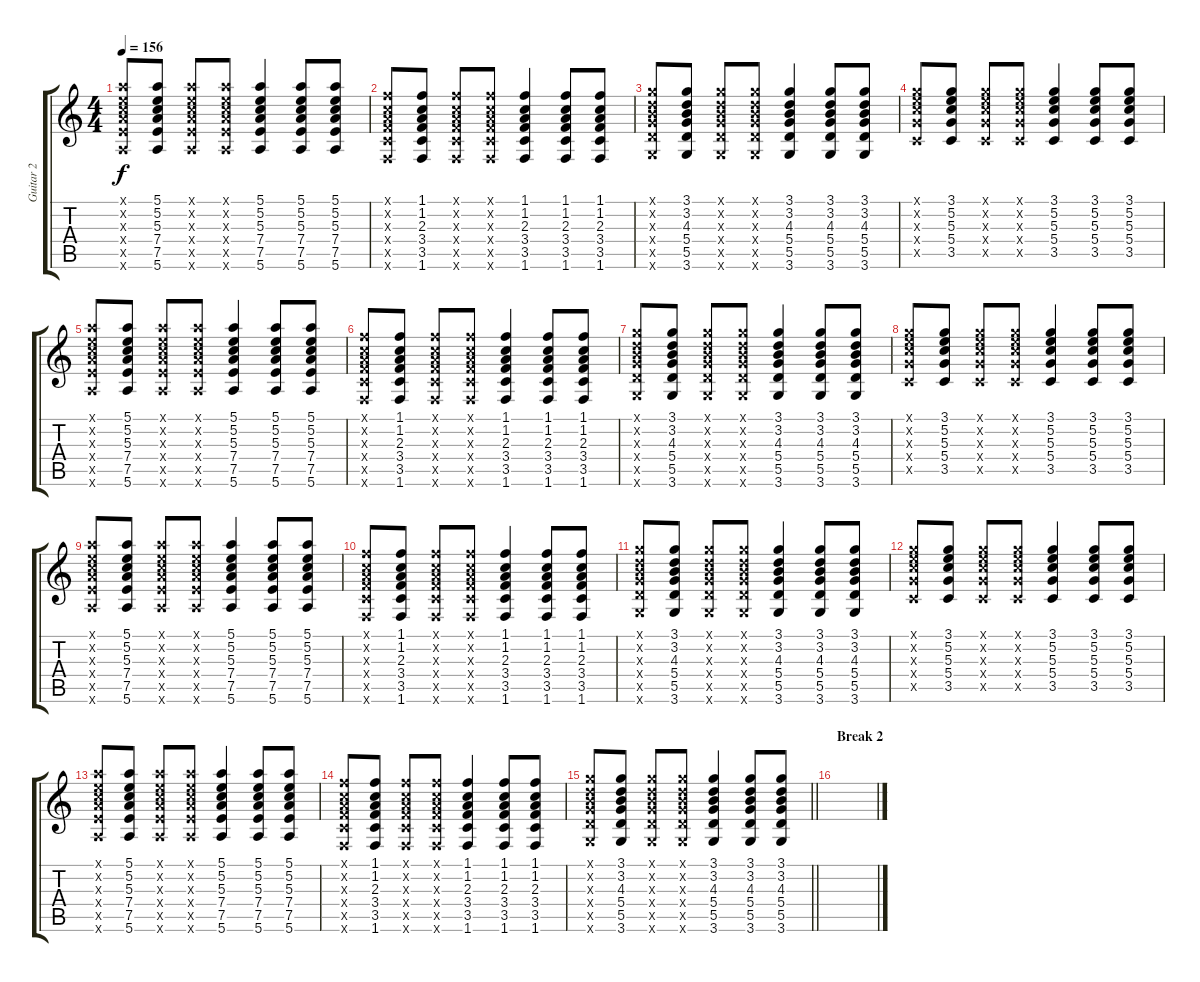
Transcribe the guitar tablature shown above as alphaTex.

\track ("Guitar 2" "Guitar 2") {instrument overdrivenguitar}
\staff {score tabs}
\tuning (E4 B3 G3 D3 A2 E2) {hide}
\ts (4 4)
\tempo 156
\clef g2
\ks c
(5.1{x} 5.2{x} 5.3{x} 7.4{x} 7.5{x} 5.6{x}).8{dy f} (5.1 5.2 5.3 7.4 7.5 5.6).8 (5.1{x} 5.2{x} 5.3{x} 7.4{x} 7.5{x} 5.6{x}).8 (5.1{x} 5.2{x} 5.3{x} 7.4{x} 7.5{x} 5.6{x}).8 (5.1 5.2 5.3 7.4 7.5 5.6).4 (5.1 5.2 5.3 7.4 7.5 5.6).8 (5.1 5.2 5.3 7.4 7.5 5.6).8 |
(1.1{x} 1.2{x} 2.3{x} 3.4{x} 3.5{x} 1.6{x}).8 (1.1 1.2 2.3 3.4 3.5 1.6).8 (1.1{x} 1.2{x} 2.3{x} 3.4{x} 3.5{x} 1.6{x}).8 (1.1{x} 1.2{x} 2.3{x} 3.4{x} 3.5{x} 1.6{x}).8 (1.1 1.2 2.3 3.4 3.5 1.6).4 (1.1 1.2 2.3 3.4 3.5 1.6).8 (1.1 1.2 2.3 3.4 3.5 1.6).8 |
(3.1{x} 3.2{x} 4.3{x} 5.4{x} 5.5{x} 3.6{x}).8 (3.1 3.2 4.3 5.4 5.5 3.6).8 (3.1{x} 3.2{x} 4.3{x} 5.4{x} 5.5{x} 3.6{x}).8 (3.1{x} 3.2{x} 4.3{x} 5.4{x} 5.5{x} 3.6{x}).8 (3.1 3.2 4.3 5.4 5.5 3.6).4 (3.1 3.2 4.3 5.4 5.5 3.6).8 (3.1 3.2 4.3 5.4 5.5 3.6).8 |
(3.1{x} 5.2{x} 5.3{x} 5.4{x} 3.5{x}).8 (3.1 5.2 5.3 5.4 3.5).8 (3.1{x} 5.2{x} 5.3{x} 5.4{x} 3.5{x}).8 (3.1{x} 5.2{x} 5.3{x} 5.4{x} 3.5{x}).8 (3.1 5.2 5.3 5.4 3.5).4 (3.1 5.2 5.3 5.4 3.5).8 (3.1 5.2 5.3 5.4 3.5).8 |
(5.1{x} 5.2{x} 5.3{x} 7.4{x} 7.5{x} 5.6{x}).8 (5.1 5.2 5.3 7.4 7.5 5.6).8 (5.1{x} 5.2{x} 5.3{x} 7.4{x} 7.5{x} 5.6{x}).8 (5.1{x} 5.2{x} 5.3{x} 7.4{x} 7.5{x} 5.6{x}).8 (5.1 5.2 5.3 7.4 7.5 5.6).4 (5.1 5.2 5.3 7.4 7.5 5.6).8 (5.1 5.2 5.3 7.4 7.5 5.6).8 |
(1.1{x} 1.2{x} 2.3{x} 3.4{x} 3.5{x} 1.6{x}).8 (1.1 1.2 2.3 3.4 3.5 1.6).8 (1.1{x} 1.2{x} 2.3{x} 3.4{x} 3.5{x} 1.6{x}).8 (1.1{x} 1.2{x} 2.3{x} 3.4{x} 3.5{x} 1.6{x}).8 (1.1 1.2 2.3 3.4 3.5 1.6).4 (1.1 1.2 2.3 3.4 3.5 1.6).8 (1.1 1.2 2.3 3.4 3.5 1.6).8 |
(3.1{x} 3.2{x} 4.3{x} 5.4{x} 5.5{x} 3.6{x}).8 (3.1 3.2 4.3 5.4 5.5 3.6).8 (3.1{x} 3.2{x} 4.3{x} 5.4{x} 5.5{x} 3.6{x}).8 (3.1{x} 3.2{x} 4.3{x} 5.4{x} 5.5{x} 3.6{x}).8 (3.1 3.2 4.3 5.4 5.5 3.6).4 (3.1 3.2 4.3 5.4 5.5 3.6).8 (3.1 3.2 4.3 5.4 5.5 3.6).8 |
(3.1{x} 5.2{x} 5.3{x} 5.4{x} 3.5{x}).8 (3.1 5.2 5.3 5.4 3.5).8 (3.1{x} 5.2{x} 5.3{x} 5.4{x} 3.5{x}).8 (3.1{x} 5.2{x} 5.3{x} 5.4{x} 3.5{x}).8 (3.1 5.2 5.3 5.4 3.5).4 (3.1 5.2 5.3 5.4 3.5).8 (3.1 5.2 5.3 5.4 3.5).8 |
(5.1{x} 5.2{x} 5.3{x} 7.4{x} 7.5{x} 5.6{x}).8 (5.1 5.2 5.3 7.4 7.5 5.6).8 (5.1{x} 5.2{x} 5.3{x} 7.4{x} 7.5{x} 5.6{x}).8 (5.1{x} 5.2{x} 5.3{x} 7.4{x} 7.5{x} 5.6{x}).8 (5.1 5.2 5.3 7.4 7.5 5.6).4 (5.1 5.2 5.3 7.4 7.5 5.6).8 (5.1 5.2 5.3 7.4 7.5 5.6).8 |
(1.1{x} 1.2{x} 2.3{x} 3.4{x} 3.5{x} 1.6{x}).8 (1.1 1.2 2.3 3.4 3.5 1.6).8 (1.1{x} 1.2{x} 2.3{x} 3.4{x} 3.5{x} 1.6{x}).8 (1.1{x} 1.2{x} 2.3{x} 3.4{x} 3.5{x} 1.6{x}).8 (1.1 1.2 2.3 3.4 3.5 1.6).4 (1.1 1.2 2.3 3.4 3.5 1.6).8 (1.1 1.2 2.3 3.4 3.5 1.6).8 |
(3.1{x} 3.2{x} 4.3{x} 5.4{x} 5.5{x} 3.6{x}).8 (3.1 3.2 4.3 5.4 5.5 3.6).8 (3.1{x} 3.2{x} 4.3{x} 5.4{x} 5.5{x} 3.6{x}).8 (3.1{x} 3.2{x} 4.3{x} 5.4{x} 5.5{x} 3.6{x}).8 (3.1 3.2 4.3 5.4 5.5 3.6).4 (3.1 3.2 4.3 5.4 5.5 3.6).8 (3.1 3.2 4.3 5.4 5.5 3.6).8 |
(3.1{x} 5.2{x} 5.3{x} 5.4{x} 3.5{x}).8 (3.1 5.2 5.3 5.4 3.5).8 (3.1{x} 5.2{x} 5.3{x} 5.4{x} 3.5{x}).8 (3.1{x} 5.2{x} 5.3{x} 5.4{x} 3.5{x}).8 (3.1 5.2 5.3 5.4 3.5).4 (3.1 5.2 5.3 5.4 3.5).8 (3.1 5.2 5.3 5.4 3.5).8 |
(5.1{x} 5.2{x} 5.3{x} 7.4{x} 7.5{x} 5.6{x}).8 (5.1 5.2 5.3 7.4 7.5 5.6).8 (5.1{x} 5.2{x} 5.3{x} 7.4{x} 7.5{x} 5.6{x}).8 (5.1{x} 5.2{x} 5.3{x} 7.4{x} 7.5{x} 5.6{x}).8 (5.1 5.2 5.3 7.4 7.5 5.6).4 (5.1 5.2 5.3 7.4 7.5 5.6).8 (5.1 5.2 5.3 7.4 7.5 5.6).8 |
(1.1{x} 1.2{x} 2.3{x} 3.4{x} 3.5{x} 1.6{x}).8 (1.1 1.2 2.3 3.4 3.5 1.6).8 (1.1{x} 1.2{x} 2.3{x} 3.4{x} 3.5{x} 1.6{x}).8 (1.1{x} 1.2{x} 2.3{x} 3.4{x} 3.5{x} 1.6{x}).8 (1.1 1.2 2.3 3.4 3.5 1.6).4 (1.1 1.2 2.3 3.4 3.5 1.6).8 (1.1 1.2 2.3 3.4 3.5 1.6).8 |
\barLineRight lightlight
(3.1{x} 3.2{x} 4.3{x} 5.4{x} 5.5{x} 3.6{x}).8 (3.1 3.2 4.3 5.4 5.5 3.6).8 (3.1{x} 3.2{x} 4.3{x} 5.4{x} 5.5{x} 3.6{x}).8 (3.1{x} 3.2{x} 4.3{x} 5.4{x} 5.5{x} 3.6{x}).8 (3.1 3.2 4.3 5.4 5.5 3.6).4 (3.1 3.2 4.3 5.4 5.5 3.6).8 (3.1 3.2 4.3 5.4 5.5 3.6).8 |
\section ("" "Break 2")
